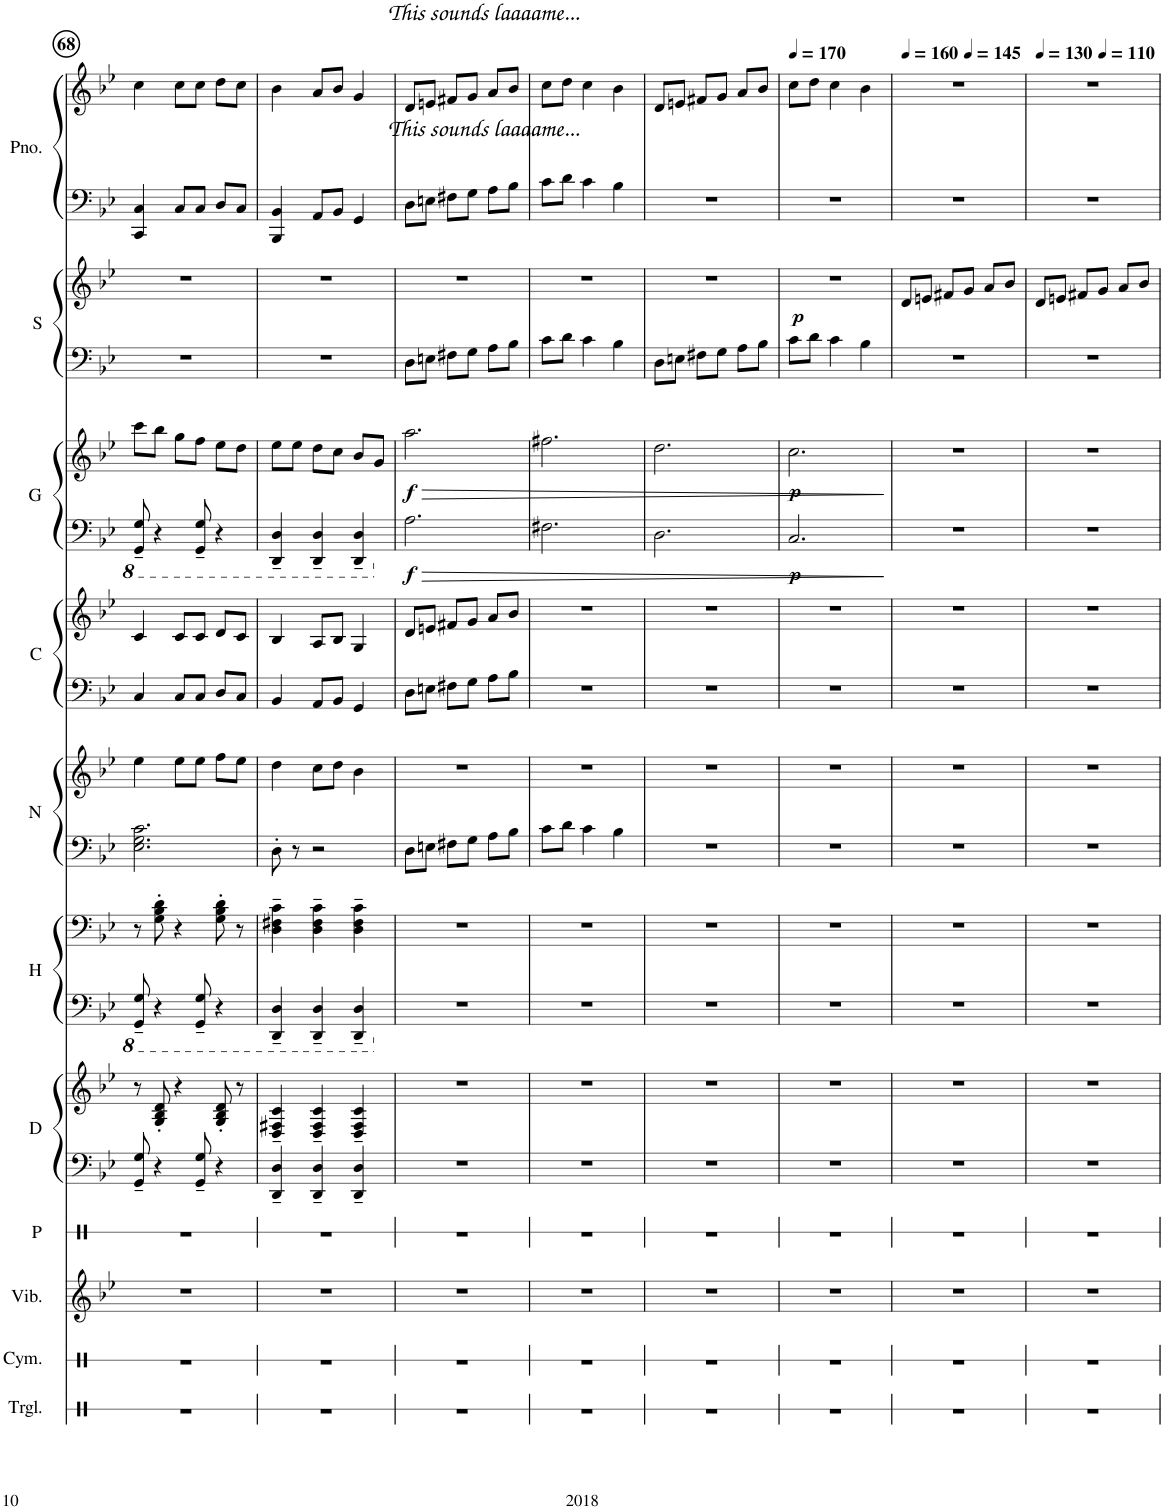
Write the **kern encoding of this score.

**kern	**kern	**kern	**kern	**kern	**kern	**kern	**kern	**kern	**kern	**kern	**kern	**kern	**kern	**dynam	**kern	**kern	**dynam	**kern	**kern
*part11	*part10	*part9	*part8	*part7	*part7	*part6	*part6	*part5	*part5	*part4	*part4	*part3	*part3	*part3	*part2	*part2	*part2	*part1	*part1
*staff18	*staff17	*staff16	*staff15	*staff14	*staff13	*staff12	*staff11	*staff10	*staff9	*staff8	*staff7	*staff6	*staff5	*staff5/6	*staff4	*staff3	*staff3/4	*staff2	*staff1
*I"Triangle	*I"Cymbal	*I"Vibraphone	*I"Panda	*I"Dana	*	*I"Makeup Cake	*	*I"Nate	*	*I"Wyoming	*	*I"Dumb One	*	*	*I"SANTA!	*	*	*I"Piano	*
*I'Trgl.	*I'Cym.	*I'Vib.	*I'P	*I'D	*	*	*	*I'N	*	*	*	*	*	*	*I'S	*	*	*I'Pno.	*
!!LO:PB:g=z
*clefX	*clefX	*clefG2	*clefX	*clefF4	*clefG2	*clefF4	*clefF4	*clefF4	*clefG2	*clefF4	*clefG2	*clefF4	*clefG2	*	*clefF4	*clefG2	*	*clefF4	*clefG2
*k[]	*k[]	*k[b-e-]	*k[]	*k[b-e-]	*k[b-e-]	*k[b-e-]	*k[b-e-]	*k[b-e-]	*k[b-e-]	*k[b-e-]	*k[b-e-]	*k[b-e-]	*k[b-e-]	*	*k[b-e-]	*k[b-e-]	*	*k[b-e-]	*k[b-e-]
*M3/4	*M3/4	*M3/4	*M3/4	*M3/4	*M3/4	*M3/4	*M3/4	*M3/4	*M3/4	*M3/4	*M3/4	*M3/4	*M3/4	*	*M3/4	*M3/4	*	*M3/4	*M3/4
=68	=68	=68	=68	=68	=68	=68	=68	=68	=68	=68	=68	=68	=68	=68	=68	=68	=68	=68	=68
2.r	2.r	2.r	2.r	8GG/~ 8G/~	8r	8GGG/~ 8GG/~	8r	2.E-\ 2.G\ 2.c\	4ee-\	4C/	4c/	8GGG/~ 8GG/~	8ccc\L	.	2.r	2.r	.	4CC/ 4C/	4cc\
.	.	.	.	4r	8G/' 8B-/' 8d/'	4r	8G\' 8B-\' 8d\'	.	.	.	.	4r	8bb-\J	.	.	.	.	.	.
.	.	.	.	.	4r	.	4r	.	8ee-\L	8C/L	8c/L	.	8gg\L	.	.	.	.	8C/L	8cc\L
.	.	.	.	8GG/~ 8G/~	.	8GGG/~ 8GG/~	.	.	8ee-\J	8C/J	8c/J	8GGG/~ 8GG/~	8ff\J	.	.	.	.	8C/J	8cc\J
.	.	.	.	4r	8G/' 8B-/' 8d/'	4r	8G\' 8B-\' 8d\'	.	8ff\L	8D/L	8d/L	4r	8ee-\L	.	.	.	.	8D/L	8dd\L
.	.	.	.	.	8r	.	8r	.	8ee-\J	8C/J	8c/J	.	8dd\J	.	.	.	.	8C/J	8cc\J
=69	=69	=69	=69	=69	=69	=69	=69	=69	=69	=69	=69	=69	=69	=69	=69	=69	=69	=69	=69
2.r	2.r	2.r	2.r	4DD/~ 4D/~	4D/~ 4F#X/~ 4c/~	4DDD/~ 4DD/~	4D\~ 4F#X\~ 4c\~	8D'\	4dd\	4BB-/	4B-/	4DDD/~ 4DD/~	8ee-\L	.	2.r	2.r	.	4BBB-/ 4BB-/	4b-\
.	.	.	.	.	.	.	.	8r	.	.	.	.	8ee-\J	.	.	.	.	.	.
.	.	.	.	4DD/~ 4D/~	4D/~ 4F#/~ 4c/~	4DDD/~ 4DD/~	4D\~ 4F#\~ 4c\~	2r	8cc\L	8AA/L	8A/L	4DDD/~ 4DD/~	8dd\L	.	.	.	.	8AA/L	8a/L
.	.	.	.	.	.	.	.	.	8dd\J	8BB-/J	8B-/J	.	8cc\J	.	.	.	.	8BB-/J	8b-/J
.	.	.	.	4DD/~ 4D/~	4D/~ 4F#/~ 4c/~	4DDD/~ 4DD/~	4D\~ 4F#\~ 4c\~	.	4b-\	4GG/	4G/	4DDD/~ 4DD/~	8b-/L	.	.	.	.	4GG/	4g/
.	.	.	.	.	.	.	.	.	.	.	.	.	8g/J	.	.	.	.	.	.
=70	=70	=70	=70	=70	=70	=70	=70	=70	=70	=70	=70	=70	=70	=70	=70	=70	=70	=70	=70
!	!	!	!	!	!	!	!	!	!	!	!	!	!	!	!	!	!	!	!LO:TX:a:t=This sounds laaaame...
!	!	!	!	!	!	!	!	!	!	!	!	!	!	!	!	!	!	!LO:TX:a:t=This sounds laaaame...	!
!	!	!	!	!	!	!	!	!	!	!	!	!	!	!LO:HP:b	!	!	!	!	!
!	!	!	!	!	!	!	!	!	!	!	!	!	!	!LO:DY:n=1:b=2	!	!	!	!	!
!	!	!	!	!	!	!	!	!	!	!	!	!	!	!LO:DY:n=2:b	!	!	!	!	!
2.r	2.r	2.r	2.r	2.r	2.r	2.r	2.r	8D\L	2.r	8D\L	8d/L	2.A\	2.aa\	> f f	8D\L	2.r	.	8D\L	8d/L
.	.	.	.	.	.	.	.	8En\J	.	8En\J	8en/J	.	.	.	8En\J	.	.	8En\J	8en/J
.	.	.	.	.	.	.	.	8F#X\L	.	8F#X\L	8f#X/L	.	.	.	8F#X\L	.	.	8F#X\L	8f#X/L
.	.	.	.	.	.	.	.	8G\J	.	8G\J	8g/J	.	.	.	8G\J	.	.	8G\J	8g/J
.	.	.	.	.	.	.	.	8A\L	.	8A\L	8a/L	.	.	.	8A\L	.	.	8A\L	8a/L
.	.	.	.	.	.	.	.	8B-\J	.	8B-\J	8b-/J	.	.	.	8B-\J	.	.	8B-\J	8b-/J
=71	=71	=71	=71	=71	=71	=71	=71	=71	=71	=71	=71	=71	=71	=71	=71	=71	=71	=71	=71
2.r	2.r	2.r	2.r	2.r	2.r	2.r	2.r	8c\L	2.r	2.r	2.r	2.F#X\	2.ff#X\	.	8c\L	2.r	.	8c\L	8cc\L
.	.	.	.	.	.	.	.	8d\J	.	.	.	.	.	.	8d\J	.	.	8d\J	8dd\J
.	.	.	.	.	.	.	.	4c\	.	.	.	.	.	.	4c\	.	.	4c\	4cc\
.	.	.	.	.	.	.	.	4B-\	.	.	.	.	.	.	4B-\	.	.	4B-\	4b-\
=72	=72	=72	=72	=72	=72	=72	=72	=72	=72	=72	=72	=72	=72	=72	=72	=72	=72	=72	=72
2.r	2.r	2.r	2.r	2.r	2.r	2.r	2.r	2.r	2.r	2.r	2.r	2.D\	2.dd\	.	8D\L	2.r	.	2.r	8d/L
.	.	.	.	.	.	.	.	.	.	.	.	.	.	.	8En\J	.	.	.	8en/J
.	.	.	.	.	.	.	.	.	.	.	.	.	.	.	8F#X\L	.	.	.	8f#X/L
.	.	.	.	.	.	.	.	.	.	.	.	.	.	.	8G\J	.	.	.	8g/J
.	.	.	.	.	.	.	.	.	.	.	.	.	.	.	8A\L	.	.	.	8a/L
.	.	.	.	.	.	.	.	.	.	.	.	.	.	.	8B-\J	.	.	.	8b-/J
=73	=73	=73	=73	=73	=73	=73	=73	=73	=73	=73	=73	=73	=73	=73	=73	=73	=73	=73	=73
*	*	*	*	*	*	*	*	*	*	*	*	*	*	*	*	*	*	*	*MM170
!	!	!	!	!	!	!	!	!	!	!	!	!	!	!LO:DY:b=2	!	!	!	!	!
!	!	!	!	!	!	!	!	!	!	!	!	!	!	!LO:DY:n=1:b	!	!	!LO:DY:b	!	!
2.r	2.r	2.r	2.r	2.r	2.r	2.r	2.r	2.r	2.r	2.r	2.r	2.C/	2.cc\	p p	8c\L	2.r	p	2.r	8cc\L
.	.	.	.	.	.	.	.	.	.	.	.	.	.	.	8d\J	.	.	.	8dd\J
.	.	.	.	.	.	.	.	.	.	.	.	.	.	.	4c\	.	.	.	4cc\
.	.	.	.	.	.	.	.	.	.	.	.	.	.	.	4B-\	.	.	.	4b-\
.	.	.	.	.	.	.	.	.	.	.	.	.	.	]	.	.	.	.	.
=74	=74	=74	=74	=74	=74	=74	=74	=74	=74	=74	=74	=74	=74	=74	=74	=74	=74	=74	=74
*	*	*	*	*	*	*	*	*	*	*	*	*	*	*	*	*	*	*	*MM160
*	*	*	*	*	*	*	*	*	*	*	*	*	*	*	*	*	*	*	*^
2.r	2.r	2.r	2.r	2.r	2.r	2.r	2.r	2.r	2.r	2.r	2.r	2.r	2.r	.	2.r	8d/L	.	2.r	2.r	4.ryy
.	.	.	.	.	.	.	.	.	.	.	.	.	.	.	.	8en/J	.	.	.	.
.	.	.	.	.	.	.	.	.	.	.	.	.	.	.	.	8f#X/L	.	.	.	.
*	*	*	*	*	*	*	*	*	*	*	*	*	*	*	*	*	*	*	*MM145	*
.	.	.	.	.	.	.	.	.	.	.	.	.	.	.	.	8g/J	.	.	.	4.ryy
.	.	.	.	.	.	.	.	.	.	.	.	.	.	.	.	8a/L	.	.	.	.
.	.	.	.	.	.	.	.	.	.	.	.	.	.	.	.	8b-/J	.	.	.	.
=75	=75	=75	=75	=75	=75	=75	=75	=75	=75	=75	=75	=75	=75	=75	=75	=75	=75	=75	=75	=75
*	*	*	*	*	*	*	*	*	*	*	*	*	*	*	*	*	*	*	*MM130	*
2.r	2.r	2.r	2.r	2.r	2.r	2.r	2.r	2.r	2.r	2.r	2.r	2.r	2.r	.	2.r	8d/L	.	2.r	2.r	4.ryy
.	.	.	.	.	.	.	.	.	.	.	.	.	.	.	.	8en/J	.	.	.	.
.	.	.	.	.	.	.	.	.	.	.	.	.	.	.	.	8f#X/L	.	.	.	.
*	*	*	*	*	*	*	*	*	*	*	*	*	*	*	*	*	*	*	*MM110	*
.	.	.	.	.	.	.	.	.	.	.	.	.	.	.	.	8g/J	.	.	.	4.ryy
.	.	.	.	.	.	.	.	.	.	.	.	.	.	.	.	8a/L	.	.	.	.
.	.	.	.	.	.	.	.	.	.	.	.	.	.	.	.	8b-/J	.	.	.	.
*	*	*	*	*	*	*	*	*	*	*	*	*	*	*	*	*	*	*	*v	*v
=	=	=	=	=	=	=	=	=	=	=	=	=	=	=	=	=	=	=	=
*-	*-	*-	*-	*-	*-	*-	*-	*-	*-	*-	*-	*-	*-	*-	*-	*-	*-	*-	*-
